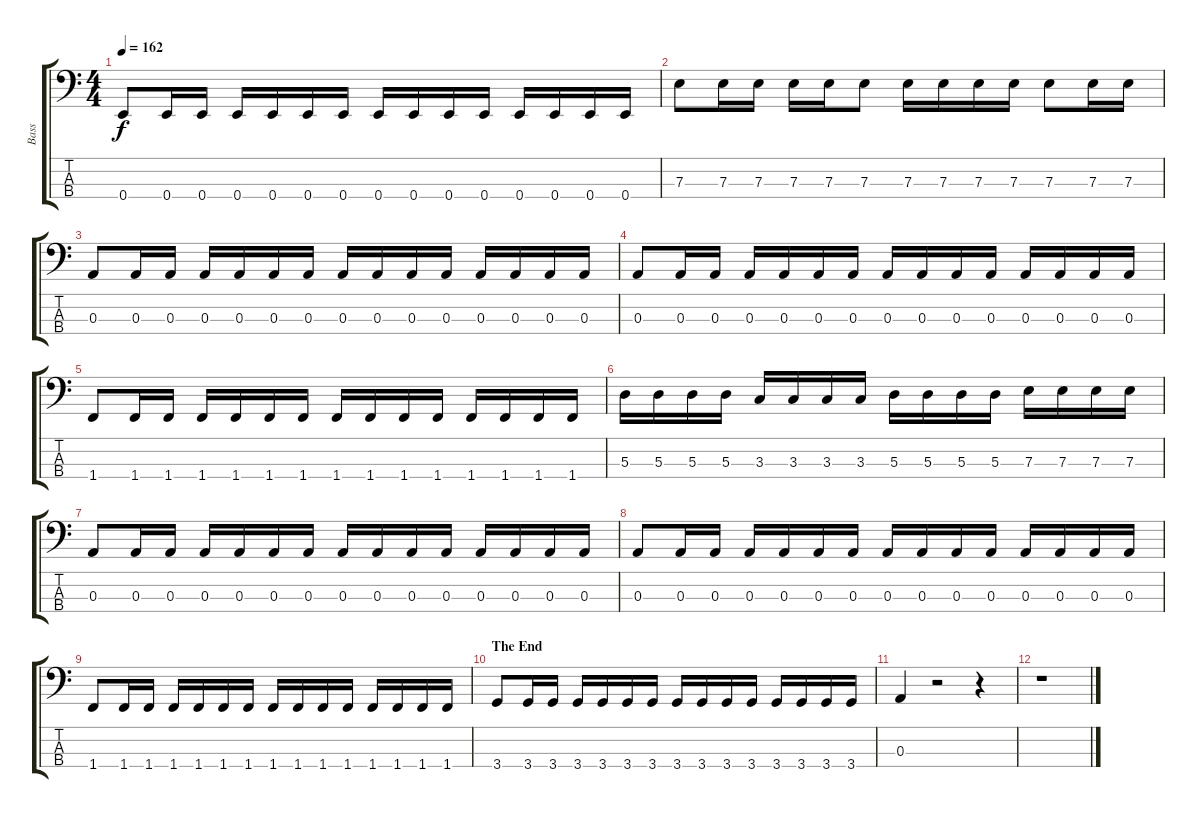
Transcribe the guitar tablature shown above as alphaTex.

\track ("Bass" "Bass") {instrument electricbassfinger}
\staff {score tabs}
\tuning (G2 D2 A1 E1) {hide}
\ts (4 4)
\tempo 162
\clef f4
\ks c
0.4.8{dy f} 0.4.16 0.4.16 0.4.16 0.4.16 0.4.16 0.4.16 0.4.16 0.4.16 0.4.16 0.4.16 0.4.16 0.4.16 0.4.16 0.4.16 |
7.3.8 7.3.16 7.3.16 7.3.16 7.3.16 7.3.8 7.3.16 7.3.16 7.3.16 7.3.16 7.3.8 7.3.16 7.3.16 |
\section ("" "")
0.3.8 0.3.16 0.3.16 0.3.16 0.3.16 0.3.16 0.3.16 0.3.16 0.3.16 0.3.16 0.3.16 0.3.16 0.3.16 0.3.16 0.3.16 |
0.3.8 0.3.16 0.3.16 0.3.16 0.3.16 0.3.16 0.3.16 0.3.16 0.3.16 0.3.16 0.3.16 0.3.16 0.3.16 0.3.16 0.3.16 |
1.4.8 1.4.16 1.4.16 1.4.16 1.4.16 1.4.16 1.4.16 1.4.16 1.4.16 1.4.16 1.4.16 1.4.16 1.4.16 1.4.16 1.4.16 |
5.3.16 5.3.16 5.3.16 5.3.16 3.3.16 3.3.16 3.3.16 3.3.16 5.3.16 5.3.16 5.3.16 5.3.16 7.3.16 7.3.16 7.3.16 7.3.16 |
0.3.8 0.3.16 0.3.16 0.3.16 0.3.16 0.3.16 0.3.16 0.3.16 0.3.16 0.3.16 0.3.16 0.3.16 0.3.16 0.3.16 0.3.16 |
0.3.8 0.3.16 0.3.16 0.3.16 0.3.16 0.3.16 0.3.16 0.3.16 0.3.16 0.3.16 0.3.16 0.3.16 0.3.16 0.3.16 0.3.16 |
1.4.8 1.4.16 1.4.16 1.4.16 1.4.16 1.4.16 1.4.16 1.4.16 1.4.16 1.4.16 1.4.16 1.4.16 1.4.16 1.4.16 1.4.16 |
\section ("" "The End")
3.4.8 3.4.16 3.4.16 3.4.16 3.4.16 3.4.16 3.4.16 3.4.16 3.4.16 3.4.16 3.4.16 3.4.16 3.4.16 3.4.16 3.4.16 |
0.3.4 r.2 r.4 |
r.1
